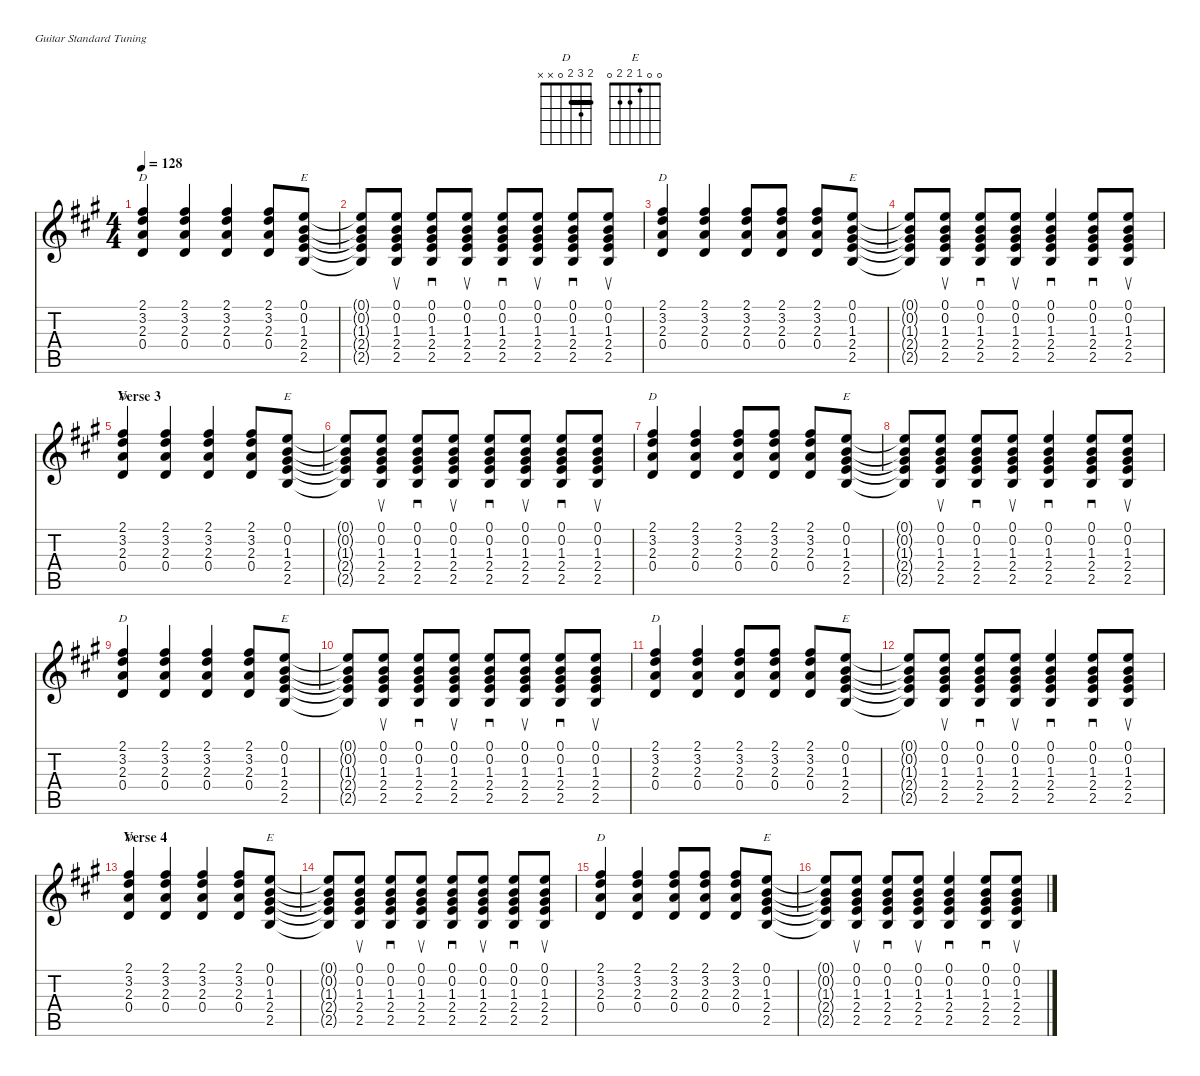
\defaultSystemsLayout 4
\hideDynamics
\bracketExtendMode nobrackets
\singleTrackTrackNamePolicy hidden
\multiTrackTrackNamePolicy hidden
\firstSystemTrackNameMode fullname
\firstSystemTrackNameOrientation horizontal
\otherSystemsTrackNameOrientation horizontal
\track ("Steel Guitar" "S-Gt") {defaultSystemsLayout 4 instrument acousticguitarsteel}
\staff {score tabs}
\tuning (E4 B3 G3 D3 A2 E2)
\chord ("D" 2 3 2 0 x x) {showfingering false barre 2}
\chord ("E" 0 0 1 2 2 0) {showfingering false}
\ts (4 4)
\tempo 128
\clef g2
\ks a
(2.1{acc #} 3.2{acc forcenatural} 2.3{acc forcenatural} 0.4{acc forcenatural}).4{ch "D" dy f beam Up} (2.1{acc #} 3.2{acc forcenatural} 2.3{acc forcenatural} 0.4{acc forcenatural}).4{beam Up} (2.1{acc #} 3.2{acc forcenatural} 2.3{acc forcenatural} 0.4{acc forcenatural}).4{beam Up} (2.1{acc #} 3.2{acc forcenatural} 2.3{acc forcenatural} 0.4{acc forcenatural}).8{beam Up} (0.1{acc forcenatural} 0.2{acc forcenatural} 1.3{acc #} 2.4{acc forcenatural} 2.5{acc forcenatural}).8{ch "E" beam Up} |
(2.5{t acc forcenatural} 2.4{t acc forcenatural} 1.3{t acc #} 0.2{t acc forcenatural} 0.1{t acc forcenatural}).8{beam Up} (0.1{acc forcenatural} 0.2{acc forcenatural} 1.3{acc #} 2.4{acc forcenatural} 2.5{acc forcenatural}).8{su beam Up} (0.1{acc forcenatural} 0.2{acc forcenatural} 1.3{acc #} 2.4{acc forcenatural} 2.5{acc forcenatural}).8{sd beam Up} (0.1{acc forcenatural} 0.2{acc forcenatural} 1.3{acc #} 2.4{acc forcenatural} 2.5{acc forcenatural}).8{su beam Up} (0.1{acc forcenatural} 0.2{acc forcenatural} 1.3{acc #} 2.4{acc forcenatural} 2.5{acc forcenatural}).8{sd beam Up} (0.1{acc forcenatural} 0.2{acc forcenatural} 1.3{acc #} 2.4{acc forcenatural} 2.5{acc forcenatural}).8{su beam Up} (0.1{acc forcenatural} 0.2{acc forcenatural} 1.3{acc #} 2.4{acc forcenatural} 2.5{acc forcenatural}).8{sd beam Up} (0.1{acc forcenatural} 0.2{acc forcenatural} 1.3{acc #} 2.4{acc forcenatural} 2.5{acc forcenatural}).8{su beam Up} |
(2.1{acc #} 3.2{acc forcenatural} 2.3{acc forcenatural} 0.4{acc forcenatural}).4{ch "D" beam Up} (2.1{acc #} 3.2{acc forcenatural} 2.3{acc forcenatural} 0.4{acc forcenatural}).4{beam Up} (2.1{acc #} 3.2{acc forcenatural} 2.3{acc forcenatural} 0.4{acc forcenatural}).8{beam Up} (2.1{acc #} 3.2{acc forcenatural} 2.3{acc forcenatural} 0.4{acc forcenatural}).8{beam Up} (2.1{acc #} 3.2{acc forcenatural} 2.3{acc forcenatural} 0.4{acc forcenatural}).8{beam Up} (0.1{acc forcenatural} 0.2{acc forcenatural} 1.3{acc #} 2.4{acc forcenatural} 2.5{acc forcenatural}).8{ch "E" beam Up} |
(2.5{t acc forcenatural} 2.4{t acc forcenatural} 1.3{t acc #} 0.2{t acc forcenatural} 0.1{t acc forcenatural}).8{beam Up} (0.1{acc forcenatural} 0.2{acc forcenatural} 1.3{acc #} 2.4{acc forcenatural} 2.5{acc forcenatural}).8{su beam Up} (0.1{acc forcenatural} 0.2{acc forcenatural} 1.3{acc #} 2.4{acc forcenatural} 2.5{acc forcenatural}).8{sd beam Up} (0.1{acc forcenatural} 0.2{acc forcenatural} 1.3{acc #} 2.4{acc forcenatural} 2.5{acc forcenatural}).8{su beam Up} (0.1{acc forcenatural} 0.2{acc forcenatural} 1.3{acc #} 2.4{acc forcenatural} 2.5{acc forcenatural}).4{sd beam Up} (0.1{acc forcenatural} 0.2{acc forcenatural} 1.3{acc #} 2.4{acc forcenatural} 2.5{acc forcenatural}).8{sd beam Up} (0.1{acc forcenatural} 0.2{acc forcenatural} 1.3{acc #} 2.4{acc forcenatural} 2.5{acc forcenatural}).8{su beam Up} |
\section ("" "Verse 3")
(2.1{acc #} 3.2{acc forcenatural} 2.3{acc forcenatural} 0.4{acc forcenatural}).4{ch "D" beam Up} (2.1{acc #} 3.2{acc forcenatural} 2.3{acc forcenatural} 0.4{acc forcenatural}).4{beam Up} (2.1{acc #} 3.2{acc forcenatural} 2.3{acc forcenatural} 0.4{acc forcenatural}).4{beam Up} (2.1{acc #} 3.2{acc forcenatural} 2.3{acc forcenatural} 0.4{acc forcenatural}).8{beam Up} (0.1{acc forcenatural} 0.2{acc forcenatural} 1.3{acc #} 2.4{acc forcenatural} 2.5{acc forcenatural}).8{ch "E" beam Up} |
(2.5{t acc forcenatural} 2.4{t acc forcenatural} 1.3{t acc #} 0.2{t acc forcenatural} 0.1{t acc forcenatural}).8{beam Up} (0.1{acc forcenatural} 0.2{acc forcenatural} 1.3{acc #} 2.4{acc forcenatural} 2.5{acc forcenatural}).8{su beam Up} (0.1{acc forcenatural} 0.2{acc forcenatural} 1.3{acc #} 2.4{acc forcenatural} 2.5{acc forcenatural}).8{sd beam Up} (0.1{acc forcenatural} 0.2{acc forcenatural} 1.3{acc #} 2.4{acc forcenatural} 2.5{acc forcenatural}).8{su beam Up} (0.1{acc forcenatural} 0.2{acc forcenatural} 1.3{acc #} 2.4{acc forcenatural} 2.5{acc forcenatural}).8{sd beam Up} (0.1{acc forcenatural} 0.2{acc forcenatural} 1.3{acc #} 2.4{acc forcenatural} 2.5{acc forcenatural}).8{su beam Up} (0.1{acc forcenatural} 0.2{acc forcenatural} 1.3{acc #} 2.4{acc forcenatural} 2.5{acc forcenatural}).8{sd beam Up} (0.1{acc forcenatural} 0.2{acc forcenatural} 1.3{acc #} 2.4{acc forcenatural} 2.5{acc forcenatural}).8{su beam Up} |
(2.1{acc #} 3.2{acc forcenatural} 2.3{acc forcenatural} 0.4{acc forcenatural}).4{ch "D" beam Up} (2.1{acc #} 3.2{acc forcenatural} 2.3{acc forcenatural} 0.4{acc forcenatural}).4{beam Up} (2.1{acc #} 3.2{acc forcenatural} 2.3{acc forcenatural} 0.4{acc forcenatural}).8{beam Up} (2.1{acc #} 3.2{acc forcenatural} 2.3{acc forcenatural} 0.4{acc forcenatural}).8{beam Up} (2.1{acc #} 3.2{acc forcenatural} 2.3{acc forcenatural} 0.4{acc forcenatural}).8{beam Up} (0.1{acc forcenatural} 0.2{acc forcenatural} 1.3{acc #} 2.4{acc forcenatural} 2.5{acc forcenatural}).8{ch "E" beam Up} |
(2.5{t acc forcenatural} 2.4{t acc forcenatural} 1.3{t acc #} 0.2{t acc forcenatural} 0.1{t acc forcenatural}).8{beam Up} (0.1{acc forcenatural} 0.2{acc forcenatural} 1.3{acc #} 2.4{acc forcenatural} 2.5{acc forcenatural}).8{su beam Up} (0.1{acc forcenatural} 0.2{acc forcenatural} 1.3{acc #} 2.4{acc forcenatural} 2.5{acc forcenatural}).8{sd beam Up} (0.1{acc forcenatural} 0.2{acc forcenatural} 1.3{acc #} 2.4{acc forcenatural} 2.5{acc forcenatural}).8{su beam Up} (0.1{acc forcenatural} 0.2{acc forcenatural} 1.3{acc #} 2.4{acc forcenatural} 2.5{acc forcenatural}).4{sd beam Up} (0.1{acc forcenatural} 0.2{acc forcenatural} 1.3{acc #} 2.4{acc forcenatural} 2.5{acc forcenatural}).8{sd beam Up} (0.1{acc forcenatural} 0.2{acc forcenatural} 1.3{acc #} 2.4{acc forcenatural} 2.5{acc forcenatural}).8{su beam Up} |
(2.1{acc #} 3.2{acc forcenatural} 2.3{acc forcenatural} 0.4{acc forcenatural}).4{ch "D" beam Up} (2.1{acc #} 3.2{acc forcenatural} 2.3{acc forcenatural} 0.4{acc forcenatural}).4{beam Up} (2.1{acc #} 3.2{acc forcenatural} 2.3{acc forcenatural} 0.4{acc forcenatural}).4{beam Up} (2.1{acc #} 3.2{acc forcenatural} 2.3{acc forcenatural} 0.4{acc forcenatural}).8{beam Up} (0.1{acc forcenatural} 0.2{acc forcenatural} 1.3{acc #} 2.4{acc forcenatural} 2.5{acc forcenatural}).8{ch "E" beam Up} |
(2.5{t acc forcenatural} 2.4{t acc forcenatural} 1.3{t acc #} 0.2{t acc forcenatural} 0.1{t acc forcenatural}).8{beam Up} (0.1{acc forcenatural} 0.2{acc forcenatural} 1.3{acc #} 2.4{acc forcenatural} 2.5{acc forcenatural}).8{su beam Up} (0.1{acc forcenatural} 0.2{acc forcenatural} 1.3{acc #} 2.4{acc forcenatural} 2.5{acc forcenatural}).8{sd beam Up} (0.1{acc forcenatural} 0.2{acc forcenatural} 1.3{acc #} 2.4{acc forcenatural} 2.5{acc forcenatural}).8{su beam Up} (0.1{acc forcenatural} 0.2{acc forcenatural} 1.3{acc #} 2.4{acc forcenatural} 2.5{acc forcenatural}).8{sd beam Up} (0.1{acc forcenatural} 0.2{acc forcenatural} 1.3{acc #} 2.4{acc forcenatural} 2.5{acc forcenatural}).8{su beam Up} (0.1{acc forcenatural} 0.2{acc forcenatural} 1.3{acc #} 2.4{acc forcenatural} 2.5{acc forcenatural}).8{sd beam Up} (0.1{acc forcenatural} 0.2{acc forcenatural} 1.3{acc #} 2.4{acc forcenatural} 2.5{acc forcenatural}).8{su beam Up} |
(2.1{acc #} 3.2{acc forcenatural} 2.3{acc forcenatural} 0.4{acc forcenatural}).4{ch "D" beam Up} (2.1{acc #} 3.2{acc forcenatural} 2.3{acc forcenatural} 0.4{acc forcenatural}).4{beam Up} (2.1{acc #} 3.2{acc forcenatural} 2.3{acc forcenatural} 0.4{acc forcenatural}).8{beam Up} (2.1{acc #} 3.2{acc forcenatural} 2.3{acc forcenatural} 0.4{acc forcenatural}).8{beam Up} (2.1{acc #} 3.2{acc forcenatural} 2.3{acc forcenatural} 0.4{acc forcenatural}).8{beam Up} (0.1{acc forcenatural} 0.2{acc forcenatural} 1.3{acc #} 2.4{acc forcenatural} 2.5{acc forcenatural}).8{ch "E" beam Up} |
(2.5{t acc forcenatural} 2.4{t acc forcenatural} 1.3{t acc #} 0.2{t acc forcenatural} 0.1{t acc forcenatural}).8{beam Up} (0.1{acc forcenatural} 0.2{acc forcenatural} 1.3{acc #} 2.4{acc forcenatural} 2.5{acc forcenatural}).8{su beam Up} (0.1{acc forcenatural} 0.2{acc forcenatural} 1.3{acc #} 2.4{acc forcenatural} 2.5{acc forcenatural}).8{sd beam Up} (0.1{acc forcenatural} 0.2{acc forcenatural} 1.3{acc #} 2.4{acc forcenatural} 2.5{acc forcenatural}).8{su beam Up} (0.1{acc forcenatural} 0.2{acc forcenatural} 1.3{acc #} 2.4{acc forcenatural} 2.5{acc forcenatural}).4{sd beam Up} (0.1{acc forcenatural} 0.2{acc forcenatural} 1.3{acc #} 2.4{acc forcenatural} 2.5{acc forcenatural}).8{sd beam Up} (0.1{acc forcenatural} 0.2{acc forcenatural} 1.3{acc #} 2.4{acc forcenatural} 2.5{acc forcenatural}).8{su beam Up} |
\section ("" "Verse 4")
(2.1{acc #} 3.2{acc forcenatural} 2.3{acc forcenatural} 0.4{acc forcenatural}).4{ch "D" beam Up} (2.1{acc #} 3.2{acc forcenatural} 2.3{acc forcenatural} 0.4{acc forcenatural}).4{beam Up} (2.1{acc #} 3.2{acc forcenatural} 2.3{acc forcenatural} 0.4{acc forcenatural}).4{beam Up} (2.1{acc #} 3.2{acc forcenatural} 2.3{acc forcenatural} 0.4{acc forcenatural}).8{beam Up} (0.1{acc forcenatural} 0.2{acc forcenatural} 1.3{acc #} 2.4{acc forcenatural} 2.5{acc forcenatural}).8{ch "E" beam Up} |
(2.5{t acc forcenatural} 2.4{t acc forcenatural} 1.3{t acc #} 0.2{t acc forcenatural} 0.1{t acc forcenatural}).8{beam Up} (0.1{acc forcenatural} 0.2{acc forcenatural} 1.3{acc #} 2.4{acc forcenatural} 2.5{acc forcenatural}).8{su beam Up} (0.1{acc forcenatural} 0.2{acc forcenatural} 1.3{acc #} 2.4{acc forcenatural} 2.5{acc forcenatural}).8{sd beam Up} (0.1{acc forcenatural} 0.2{acc forcenatural} 1.3{acc #} 2.4{acc forcenatural} 2.5{acc forcenatural}).8{su beam Up} (0.1{acc forcenatural} 0.2{acc forcenatural} 1.3{acc #} 2.4{acc forcenatural} 2.5{acc forcenatural}).8{sd beam Up} (0.1{acc forcenatural} 0.2{acc forcenatural} 1.3{acc #} 2.4{acc forcenatural} 2.5{acc forcenatural}).8{su beam Up} (0.1{acc forcenatural} 0.2{acc forcenatural} 1.3{acc #} 2.4{acc forcenatural} 2.5{acc forcenatural}).8{sd beam Up} (0.1{acc forcenatural} 0.2{acc forcenatural} 1.3{acc #} 2.4{acc forcenatural} 2.5{acc forcenatural}).8{su beam Up} |
(2.1{acc #} 3.2{acc forcenatural} 2.3{acc forcenatural} 0.4{acc forcenatural}).4{ch "D" beam Up} (2.1{acc #} 3.2{acc forcenatural} 2.3{acc forcenatural} 0.4{acc forcenatural}).4{beam Up} (2.1{acc #} 3.2{acc forcenatural} 2.3{acc forcenatural} 0.4{acc forcenatural}).8{beam Up} (2.1{acc #} 3.2{acc forcenatural} 2.3{acc forcenatural} 0.4{acc forcenatural}).8{beam Up} (2.1{acc #} 3.2{acc forcenatural} 2.3{acc forcenatural} 0.4{acc forcenatural}).8{beam Up} (0.1{acc forcenatural} 0.2{acc forcenatural} 1.3{acc #} 2.4{acc forcenatural} 2.5{acc forcenatural}).8{ch "E" beam Up} |
(2.5{t acc forcenatural} 2.4{t acc forcenatural} 1.3{t acc #} 0.2{t acc forcenatural} 0.1{t acc forcenatural}).8{beam Up} (0.1{acc forcenatural} 0.2{acc forcenatural} 1.3{acc #} 2.4{acc forcenatural} 2.5{acc forcenatural}).8{su beam Up} (0.1{acc forcenatural} 0.2{acc forcenatural} 1.3{acc #} 2.4{acc forcenatural} 2.5{acc forcenatural}).8{sd beam Up} (0.1{acc forcenatural} 0.2{acc forcenatural} 1.3{acc #} 2.4{acc forcenatural} 2.5{acc forcenatural}).8{su beam Up} (0.1{acc forcenatural} 0.2{acc forcenatural} 1.3{acc #} 2.4{acc forcenatural} 2.5{acc forcenatural}).4{sd beam Up} (0.1{acc forcenatural} 0.2{acc forcenatural} 1.3{acc #} 2.4{acc forcenatural} 2.5{acc forcenatural}).8{sd beam Up} (0.1{acc forcenatural} 0.2{acc forcenatural} 1.3{acc #} 2.4{acc forcenatural} 2.5{acc forcenatural}).8{su beam Up}
